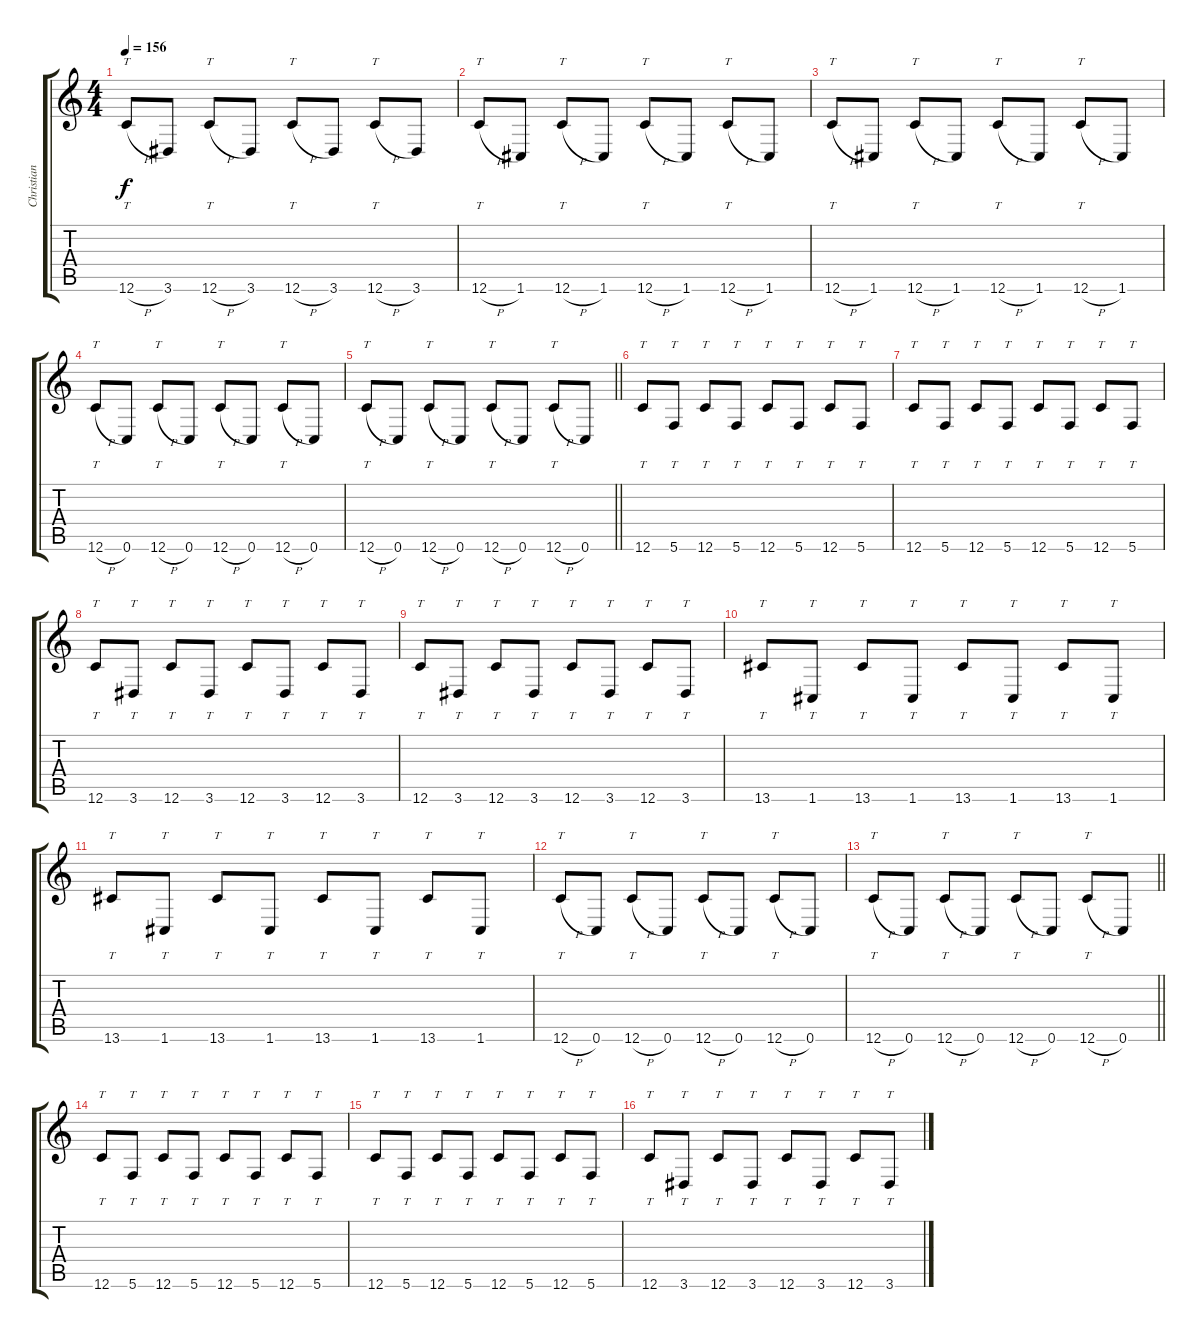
\track ("Christian Andreu" "Christian ") {instrument distortionguitar}
\staff {score tabs}
\tuning (D4 A3 F3 C3 G2 C2) {hide}
\ts (4 4)
\tempo 156
\clef g2
\ks c
12.6{h}.8{tt dy f} 3.6.8 12.6{h}.8{tt} 3.6.8 12.6{h}.8{tt} 3.6.8 12.6{h}.8{tt} 3.6.8 |
12.6{h}.8{tt} 1.6.8 12.6{h}.8{tt} 1.6.8 12.6{h}.8{tt} 1.6.8 12.6{h}.8{tt} 1.6.8 |
12.6{h}.8{tt} 1.6.8 12.6{h}.8{tt} 1.6.8 12.6{h}.8{tt} 1.6.8 12.6{h}.8{tt} 1.6.8 |
12.6{h}.8{tt} 0.6.8 12.6{h}.8{tt} 0.6.8 12.6{h}.8{tt} 0.6.8 12.6{h}.8{tt} 0.6.8 |
\barLineRight lightlight
12.6{h}.8{tt} 0.6.8 12.6{h}.8{tt} 0.6.8 12.6{h}.8{tt} 0.6.8 12.6{h}.8{tt} 0.6.8 |
\section ("" "")
12.6.8{tt} 5.6.8{tt} 12.6.8{tt} 5.6.8{tt} 12.6.8{tt} 5.6.8{tt} 12.6.8{tt} 5.6.8{tt} |
12.6.8{tt} 5.6.8{tt} 12.6.8{tt} 5.6.8{tt} 12.6.8{tt} 5.6.8{tt} 12.6.8{tt} 5.6.8{tt} |
12.6.8{tt} 3.6.8{tt} 12.6.8{tt} 3.6.8{tt} 12.6.8{tt} 3.6.8{tt} 12.6.8{tt} 3.6.8{tt} |
12.6.8{tt} 3.6.8{tt} 12.6.8{tt} 3.6.8{tt} 12.6.8{tt} 3.6.8{tt} 12.6.8{tt} 3.6.8{tt} |
13.6.8{tt} 1.6.8{tt} 13.6.8{tt} 1.6.8{tt} 13.6.8{tt} 1.6.8{tt} 13.6.8{tt} 1.6.8{tt} |
13.6.8{tt} 1.6.8{tt} 13.6.8{tt} 1.6.8{tt} 13.6.8{tt} 1.6.8{tt} 13.6.8{tt} 1.6.8{tt} |
12.6{h}.8{tt} 0.6.8 12.6{h}.8{tt} 0.6.8 12.6{h}.8{tt} 0.6.8 12.6{h}.8{tt} 0.6.8 |
\barLineRight lightlight
12.6{h}.8{tt} 0.6.8 12.6{h}.8{tt} 0.6.8 12.6{h}.8{tt} 0.6.8 12.6{h}.8{tt} 0.6.8 |
\section ("" "")
12.6.8{tt} 5.6.8{tt} 12.6.8{tt} 5.6.8{tt} 12.6.8{tt} 5.6.8{tt} 12.6.8{tt} 5.6.8{tt} |
12.6.8{tt} 5.6.8{tt} 12.6.8{tt} 5.6.8{tt} 12.6.8{tt} 5.6.8{tt} 12.6.8{tt} 5.6.8{tt} |
12.6.8{tt} 3.6.8{tt} 12.6.8{tt} 3.6.8{tt} 12.6.8{tt} 3.6.8{tt} 12.6.8{tt} 3.6.8{tt}
